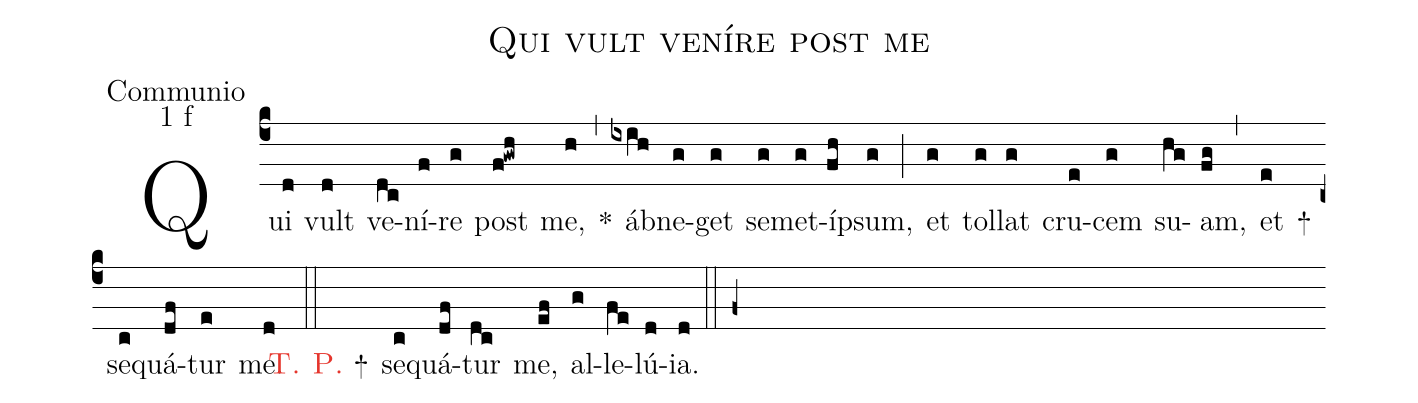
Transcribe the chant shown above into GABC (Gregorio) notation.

name: Qui vult veníre post me;
office-part: Communio;
mode: 1;
mode-differentia: f;
%%
(c4)

Qui(d) vult(d) ve(dc)ní(f)re(g) post(f!gwh) me,(h) *(,) áb(ixih)ne(g)get(g) se(g)met(g)íp(fh)sum,(g) (;) et(g) tol(g)lat(g) cru(e)cem(g) su(hg)am,(fg) (,) et(e) +() se(c)quá(df)tur(e) me.(d)

(::)

<c><sc>T. P.</sc></c> +() se(c)quá(df)tur(dc) me,(ef) al(g)le(fe)lú(d)ia.(d)

(::)

(f+)
